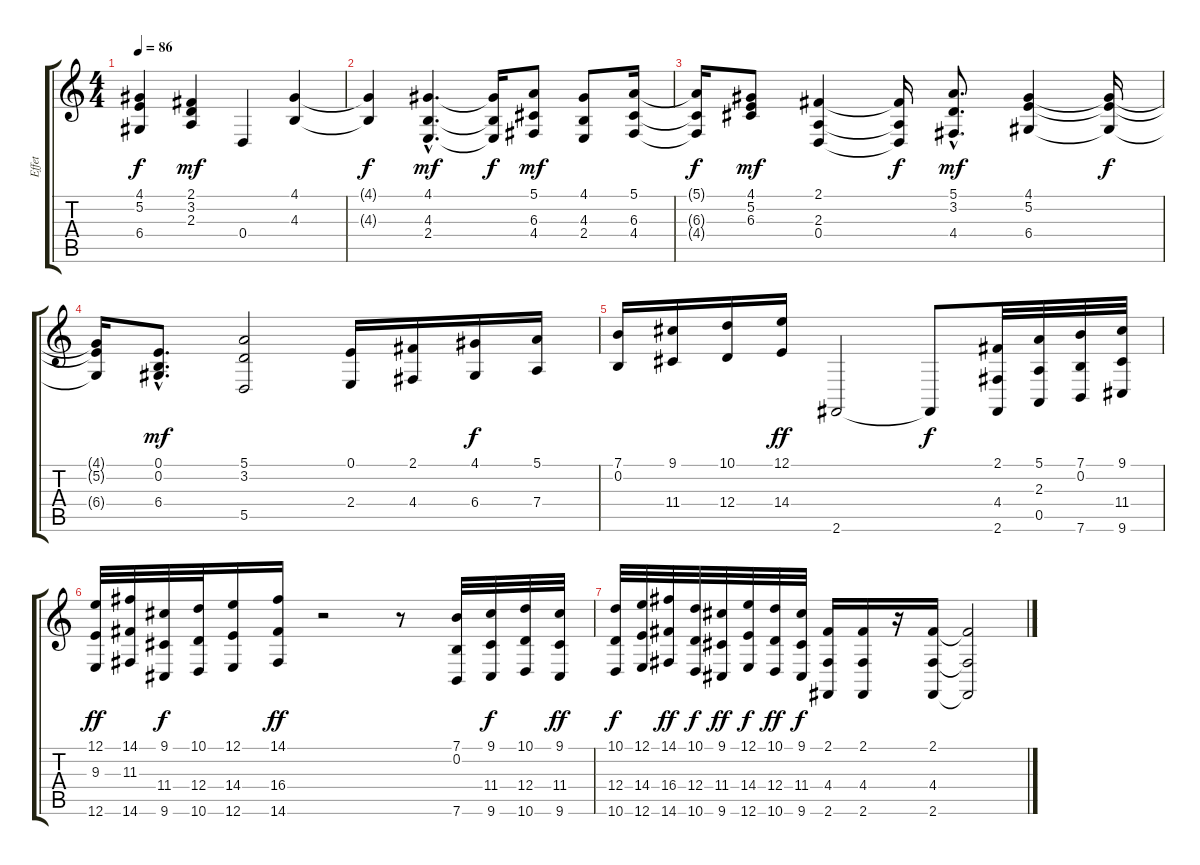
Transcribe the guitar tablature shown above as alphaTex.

\track ("Effet" "Effet") {instrument lead2sawtooth}
\staff {score tabs}
\tuning (E4 B3 G3 D3 A2 E2) {hide}
\ts (4 4)
\tempo 86
\clef g2
\ks c
(4.1{t} 5.2{t} 6.4{t}).4{dy f} (2.1 3.2 2.3).4{dy mf} 0.4.4 (4.1 4.3).4 |
(4.1{t} 4.3{t}).4{dy f} (4.1{hac} 4.3{hac} 2.4{hac}).4{d dy mf} (4.1{t} 4.3{t} 2.4{t}).16{dy f} (5.1 6.3 4.4).8{dy mf} (4.1 4.3 2.4).8 (5.1 6.3 4.4).16 |
(5.1{t} 6.3{t} 4.4{t}).16{dy f} (4.1 5.2 6.3).8{dy mf} (2.1 2.3 0.4).4 (2.1{t} 2.3{t} 0.4{t}).16{dy f} (5.1{hac} 3.2{hac} 4.4{hac}).8{d dy mf} (4.1 5.2 6.4).4 (4.1{t} 5.2{t} 6.4{t}).16{dy f} |
(4.1{t} 5.2{t} 6.4{t}).16 (0.1{hac} 0.2{hac} 6.4{hac}).8{d dy mf} (5.1 3.2 5.5).2 (0.1 2.4).16 (2.1 4.4).16 (4.1 6.4).16{dy f} (5.1 7.4).16 |
(7.1 0.2).16 (9.1 11.4).16 (10.1 12.4).16 (12.1 14.4).16{dy ff} 2.6.2 2.6{t}.8{dy f} (2.1 4.4 2.6).32 (5.1 2.3 0.5).32 (7.1 0.2 7.6).32 (9.1 11.4 9.6).32 |
(12.1 9.3 12.6).32{dy ff} (14.1 11.3 14.6).32 (9.1 11.4 9.6).32{dy f} (10.1 12.4 10.6).32 (12.1 14.4 12.6).16 (14.1 16.4 14.6).16{dy ff} r.2 r.8 (7.1 0.2 7.6).32 (9.1 11.4 9.6).32{dy f} (10.1 12.4 10.6).32 (9.1 11.4 9.6).32{dy ff} |
(10.1 12.4 10.6).32{dy f} (12.1 14.4 12.6).32 (14.1 16.4 14.6).32{dy ff} (10.1 12.4 10.6).32{dy f} (9.1 11.4 9.6).32{dy ff} (12.1 14.4 12.6).32{dy f} (10.1 12.4 10.6).32{dy ff} (9.1 11.4 9.6).32{dy f} (2.1 4.4 2.6).16 (2.1 4.4 2.6).16 r.16 (2.1 4.4 2.6).16{volume 0} (2.1{t} 4.4{t} 2.6{t}).2
